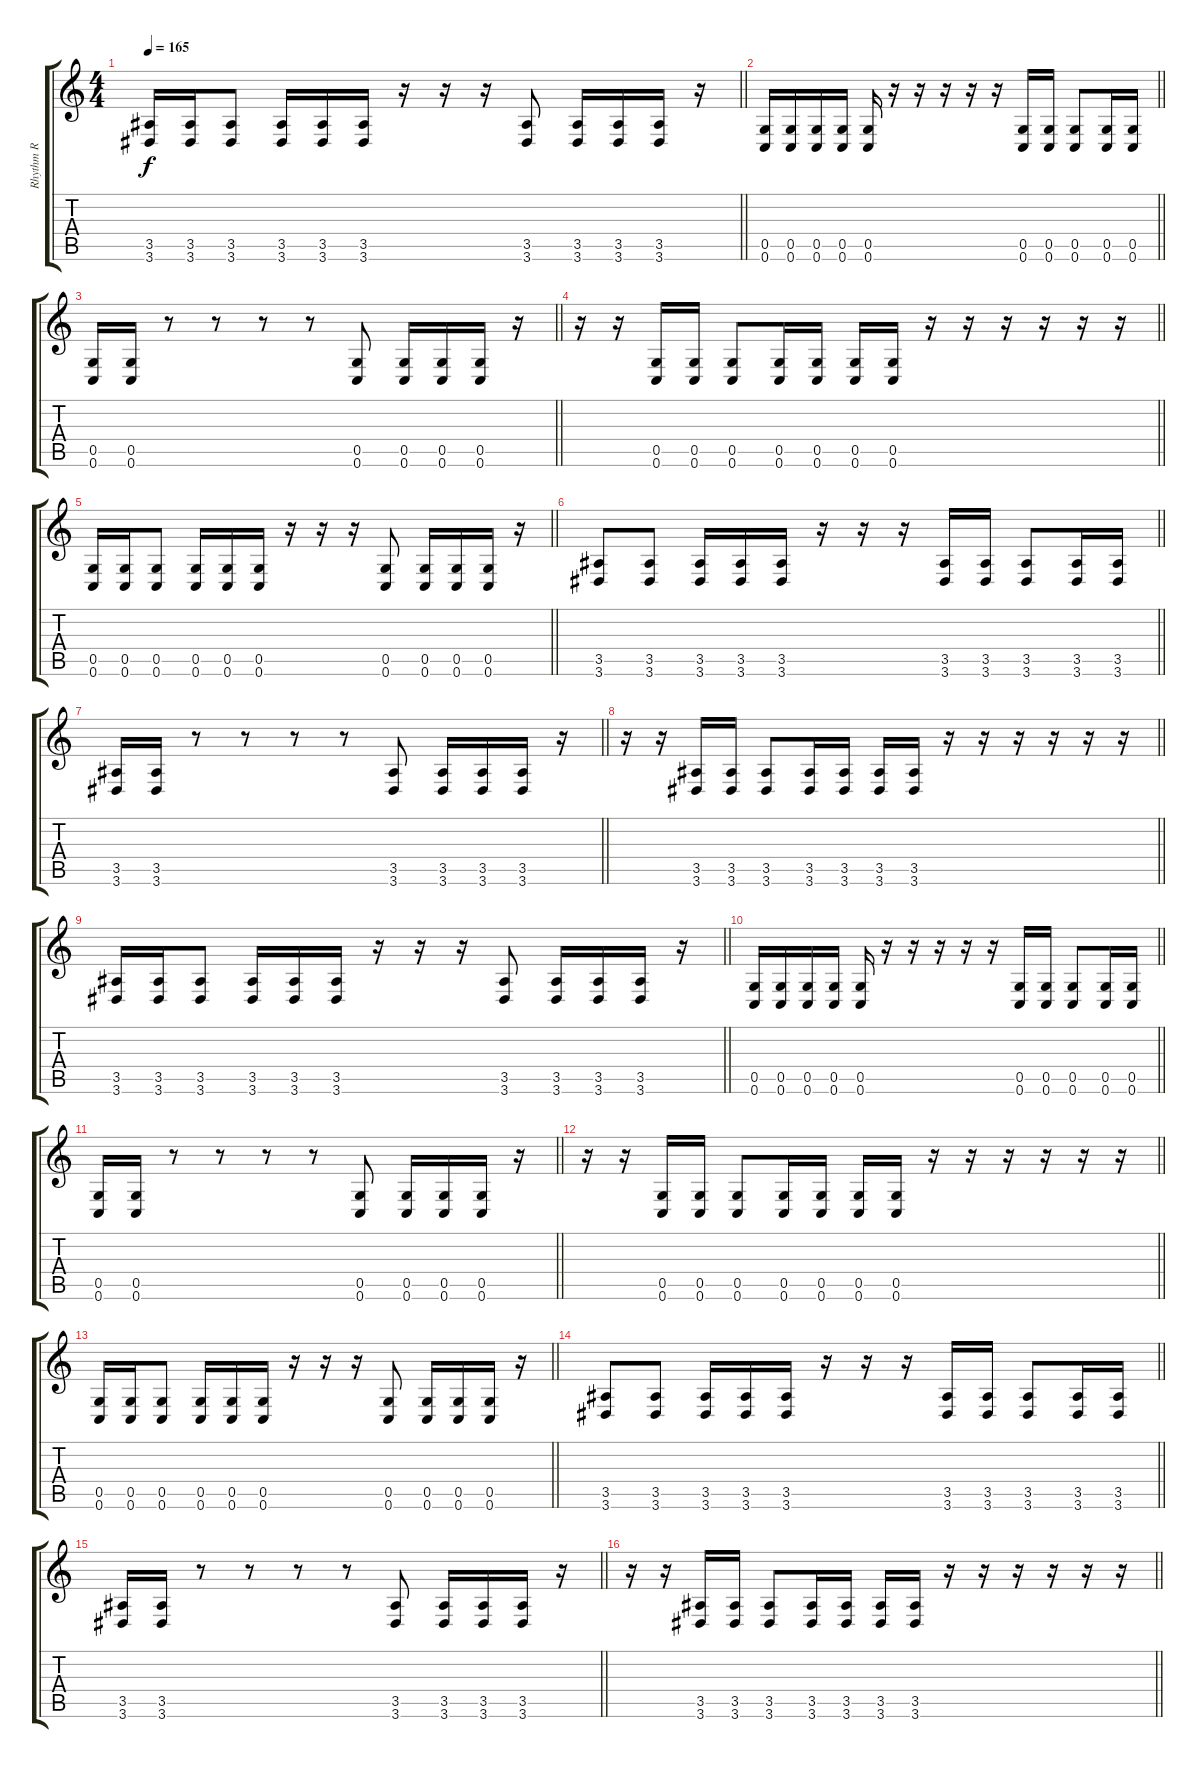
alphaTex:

\track ("Rhythm R" "Rhythm R") {instrument distortionguitar}
\staff {score tabs}
\tuning (D4 A3 F3 C3 G2 C2) {hide}
\ts (4 4)
\tempo 165
\clef g2
\barLineRight lightlight
\ks c
(3.5 3.6).16{dy f} (3.5 3.6).16 (3.5 3.6).8 (3.5 3.6).16 (3.5 3.6).16 (3.5 3.6).16 r.16 r.16 r.16 (3.5 3.6).8 (3.5 3.6).16 (3.5 3.6).16 (3.5 3.6).16 r.16 |
\barLineRight lightlight
(0.5 0.6).16 (0.5 0.6).16 (0.5 0.6).16 (0.5 0.6).16 (0.5 0.6).16 r.16 r.16 r.16 r.16 r.16 (0.5 0.6).16 (0.5 0.6).16 (0.5 0.6).8 (0.5 0.6).16 (0.5 0.6).16 |
\barLineRight lightlight
(0.5 0.6).16 (0.5 0.6).16 r.8 r.8 r.8 r.8 (0.5 0.6).8 (0.5 0.6).16 (0.5 0.6).16 (0.5 0.6).16 r.16 |
\barLineRight lightlight
r.16 r.16 (0.5 0.6).16 (0.5 0.6).16 (0.5 0.6).8 (0.5 0.6).16 (0.5 0.6).16 (0.5 0.6).16 (0.5 0.6).16 r.16 r.16 r.16 r.16 r.16 r.16 |
\barLineRight lightlight
(0.5 0.6).16 (0.5 0.6).16 (0.5 0.6).8 (0.5 0.6).16 (0.5 0.6).16 (0.5 0.6).16 r.16 r.16 r.16 (0.5 0.6).8 (0.5 0.6).16 (0.5 0.6).16 (0.5 0.6).16 r.16 |
\barLineRight lightlight
(3.5 3.6).8 (3.5 3.6).8 (3.5 3.6).16 (3.5 3.6).16 (3.5 3.6).16 r.16 r.16 r.16 (3.5 3.6).16 (3.5 3.6).16 (3.5 3.6).8 (3.5 3.6).16 (3.5 3.6).16 |
\barLineRight lightlight
(3.5 3.6).16 (3.5 3.6).16 r.8 r.8 r.8 r.8 (3.5 3.6).8 (3.5 3.6).16 (3.5 3.6).16 (3.5 3.6).16 r.16 |
\barLineRight lightlight
r.16 r.16 (3.5 3.6).16 (3.5 3.6).16 (3.5 3.6).8 (3.5 3.6).16 (3.5 3.6).16 (3.5 3.6).16 (3.5 3.6).16 r.16 r.16 r.16 r.16 r.16 r.16 |
\barLineRight lightlight
(3.5 3.6).16 (3.5 3.6).16 (3.5 3.6).8 (3.5 3.6).16 (3.5 3.6).16 (3.5 3.6).16 r.16 r.16 r.16 (3.5 3.6).8 (3.5 3.6).16 (3.5 3.6).16 (3.5 3.6).16 r.16 |
\barLineRight lightlight
(0.5 0.6).16 (0.5 0.6).16 (0.5 0.6).16 (0.5 0.6).16 (0.5 0.6).16 r.16 r.16 r.16 r.16 r.16 (0.5 0.6).16 (0.5 0.6).16 (0.5 0.6).8 (0.5 0.6).16 (0.5 0.6).16 |
\barLineRight lightlight
(0.5 0.6).16 (0.5 0.6).16 r.8 r.8 r.8 r.8 (0.5 0.6).8 (0.5 0.6).16 (0.5 0.6).16 (0.5 0.6).16 r.16 |
\barLineRight lightlight
r.16 r.16 (0.5 0.6).16 (0.5 0.6).16 (0.5 0.6).8 (0.5 0.6).16 (0.5 0.6).16 (0.5 0.6).16 (0.5 0.6).16 r.16 r.16 r.16 r.16 r.16 r.16 |
\barLineRight lightlight
(0.5 0.6).16 (0.5 0.6).16 (0.5 0.6).8 (0.5 0.6).16 (0.5 0.6).16 (0.5 0.6).16 r.16 r.16 r.16 (0.5 0.6).8 (0.5 0.6).16 (0.5 0.6).16 (0.5 0.6).16 r.16 |
\barLineRight lightlight
(3.5 3.6).8 (3.5 3.6).8 (3.5 3.6).16 (3.5 3.6).16 (3.5 3.6).16 r.16 r.16 r.16 (3.5 3.6).16 (3.5 3.6).16 (3.5 3.6).8 (3.5 3.6).16 (3.5 3.6).16 |
\barLineRight lightlight
(3.5 3.6).16 (3.5 3.6).16 r.8 r.8 r.8 r.8 (3.5 3.6).8 (3.5 3.6).16 (3.5 3.6).16 (3.5 3.6).16 r.16 |
\barLineRight lightlight
r.16 r.16 (3.5 3.6).16 (3.5 3.6).16 (3.5 3.6).8 (3.5 3.6).16 (3.5 3.6).16 (3.5 3.6).16 (3.5 3.6).16 r.16 r.16 r.16 r.16 r.16 r.16
